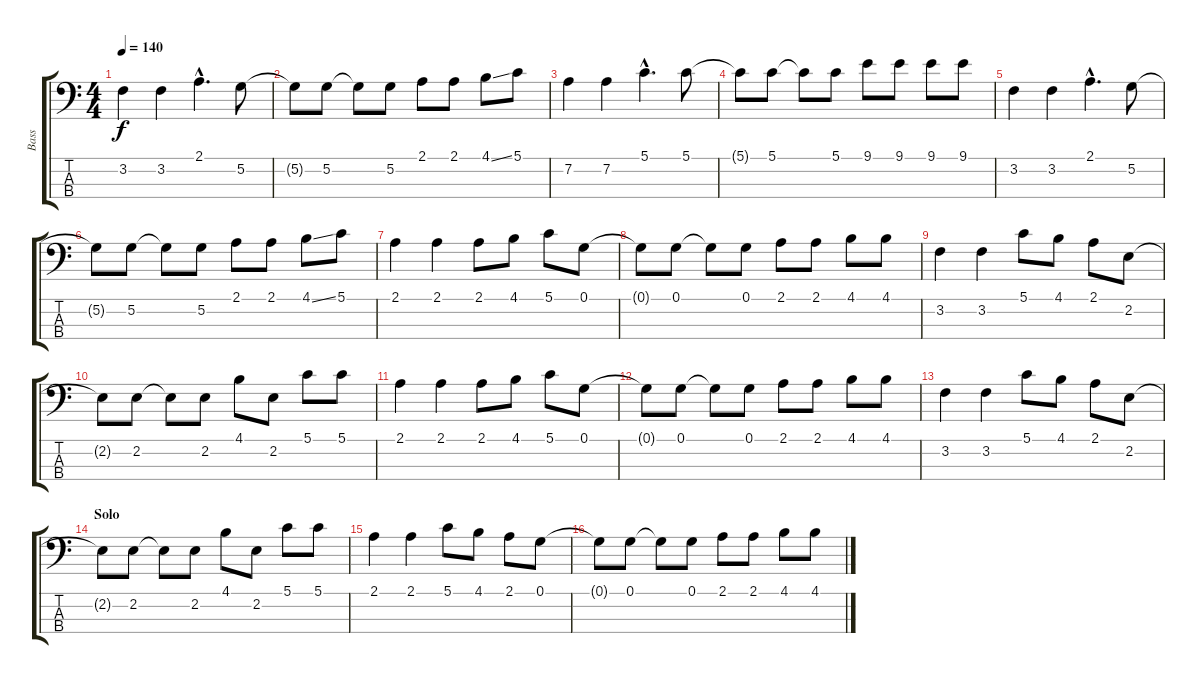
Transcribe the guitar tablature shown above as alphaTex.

\track ("Bass" "Bass") {instrument electricbassfinger}
\staff {score tabs}
\tuning (G2 D2 A1 E1) {hide}
\ts (4 4)
\tempo 140
\clef f4
\ks c
3.2.4{dy f} 3.2.4 2.1{hac}.4{d} 5.2.8 |
5.2{t}.8 5.2.8 5.2{t}.8 5.2.8 2.1.8 2.1.8 4.1{ss}.8 5.1.8 |
7.2.4 7.2.4 5.1{hac}.4{d} 5.1.8 |
5.1{t}.8 5.1.8 5.1{t}.8 5.1.8 9.1.8 9.1.8 9.1.8 9.1.8 |
3.2.4 3.2.4 2.1{hac}.4{d} 5.2.8 |
5.2{t}.8 5.2.8 5.2{t}.8 5.2.8 2.1.8 2.1.8 4.1{ss}.8 5.1.8 |
2.1.4 2.1.4 2.1.8 4.1.8 5.1.8 0.1.8 |
0.1{t}.8 0.1.8 0.1{t}.8 0.1.8 2.1.8 2.1.8 4.1.8 4.1.8 |
3.2.4 3.2.4 5.1.8 4.1.8 2.1.8 2.2.8 |
2.2{t}.8 2.2.8 2.2{t}.8 2.2.8 4.1.8 2.2.8 5.1.8 5.1.8 |
2.1.4 2.1.4 2.1.8 4.1.8 5.1.8 0.1.8 |
0.1{t}.8 0.1.8 0.1{t}.8 0.1.8 2.1.8 2.1.8 4.1.8 4.1.8 |
3.2.4 3.2.4 5.1.8 4.1.8 2.1.8 2.2.8 |
\section ("" "Solo")
2.2{t}.8 2.2.8 2.2{t}.8 2.2.8 4.1.8 2.2.8 5.1.8 5.1.8 |
2.1.4 2.1.4 5.1.8 4.1.8 2.1.8 0.1.8 |
0.1{t}.8 0.1.8 0.1{t}.8 0.1.8 2.1.8 2.1.8 4.1.8 4.1.8
